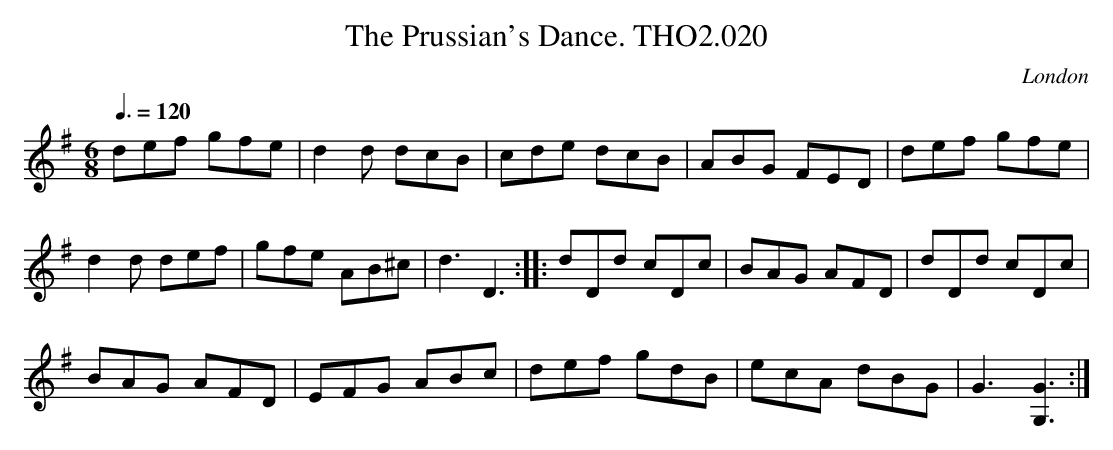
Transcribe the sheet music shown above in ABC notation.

X:1
T:Prussian's Dance. THO2.020, The
O:London
M:6/8
L:1/8
Q:3/8=120
K:G
def gfe|d2d dcB|cde dcB|ABG FED|def gfe|
d2d def|gfe AB^c|d3 D3::dDd cDc|BAG AFD|dDd cDc|
BAG AFD|EFG ABc|def gdB|ecA dBG|G3 [G,3G3]:|
